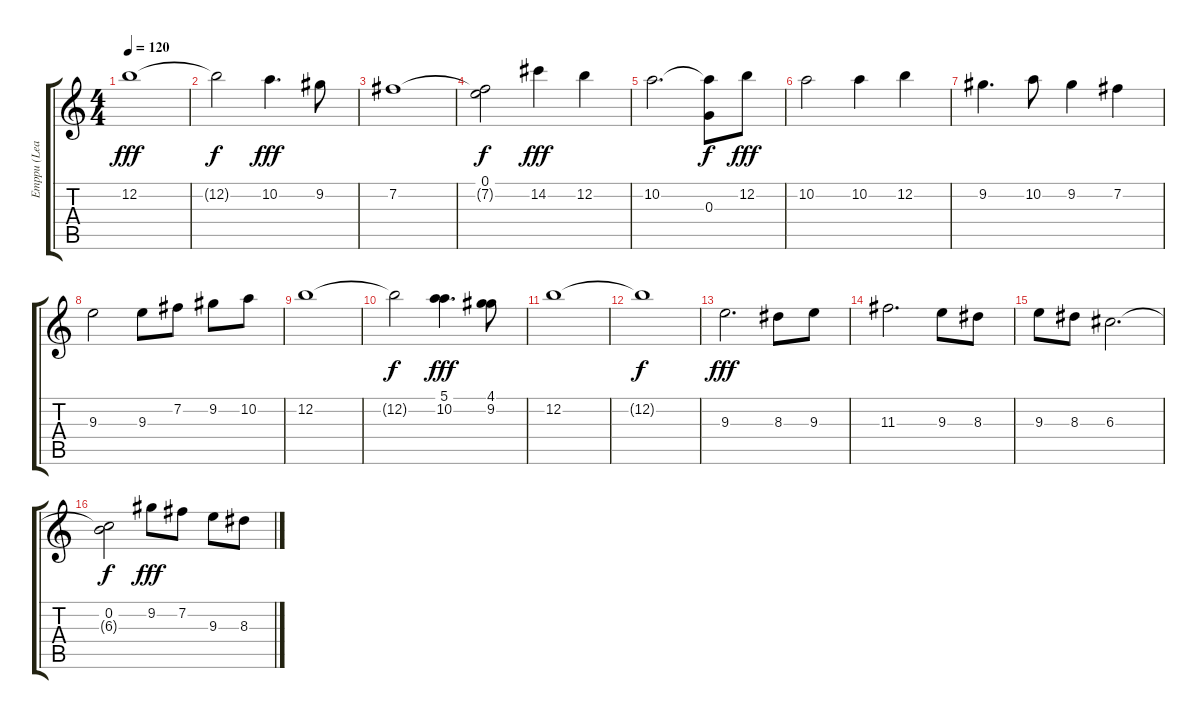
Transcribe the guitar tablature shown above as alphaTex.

\track ("Emppu (Lead Guitar)" "Emppu (Lea") {instrument distortionguitar}
\staff {score tabs}
\tuning (E4 B3 G3 D3 A2 E2) {hide}
\ts (4 4)
\tempo 120
\clef g2
\ks c
12.2.1{dy fff} |
12.2{t}.2{dy f} 10.2.4{d dy fff} 9.2.8 |
7.2.1 |
(0.1 7.2{t}).2{dy f} 14.2.4{dy fff} 12.2.4 |
10.2.2{d} (10.2{t} 0.3).8{dy f} 12.2.8{dy fff} |
10.2.2 10.2.4 12.2.4 |
9.2.4{d} 10.2.8 9.2.4 7.2.4 |
9.3.2 9.3.8 7.2.8 9.2.8 10.2.8 |
12.2.1 |
12.2{t}.2{dy f} (5.1 10.2).4{d dy fff} (4.1 9.2).8 |
12.2.1 |
12.2{t}.1{dy f} |
9.3.2{d dy fff} 8.3.8 9.3.8 |
11.3.2{d} 9.3.8 8.3.8 |
9.3.8 8.3.8 6.3.2{d} |
(0.2 6.3{t}).2{dy f} 9.2.8{dy fff} 7.2.8 9.3.8 8.3.8
